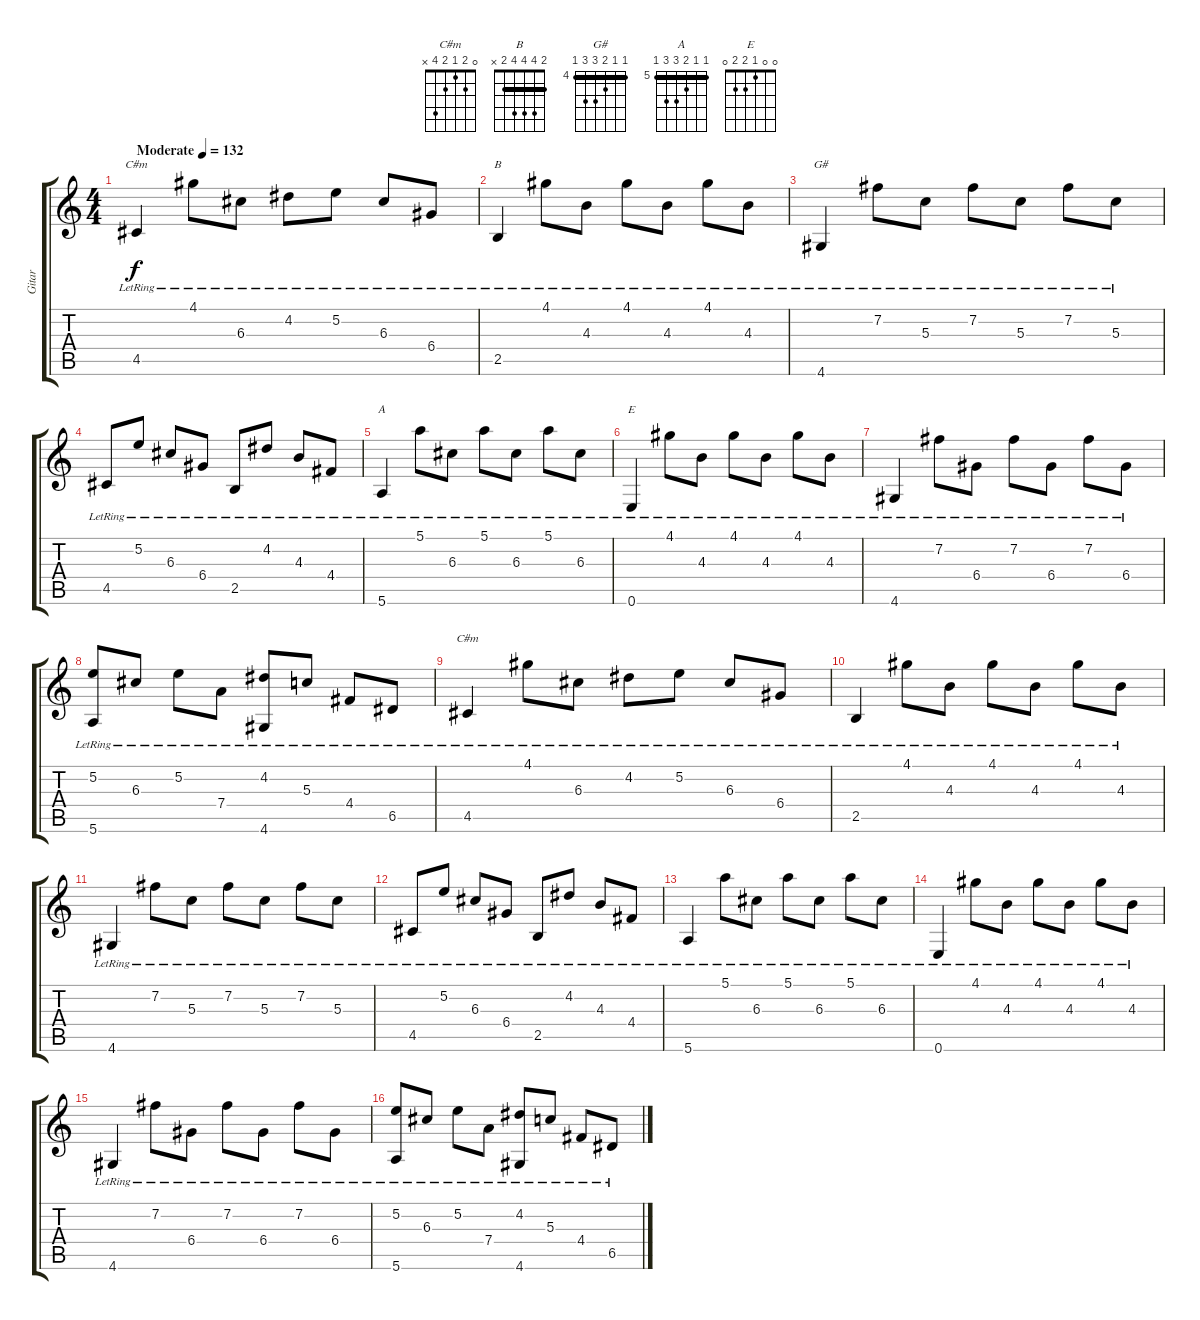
\track ("Gitar" "Gitar") {instrument acousticguitarsteel}
\staff {score tabs}
\tuning (E4 B3 G3 D3 A2 E2) {hide}
\chord ("C#m" 4 5 6 6 4 x) {firstfret 4 barre 4}
\chord ("B" 2 4 4 4 2 x) {barre 2}
\chord ("G#" 4 4 5 6 6 4) {firstfret 4 barre 4}
\chord ("A" 5 5 6 7 7 5) {firstfret 5 barre 5}
\chord ("E" 0 0 1 2 2 0)
\chord ("C#m" 0 2 1 2 4 x)
\ts (4 4)
\tempo (132 "Moderate")
\clef g2
\ks c
4.5{lr}.4{ch "C#m" dy f instrument acousticguitarsteel} 4.1{lr}.8 6.3{lr}.8 4.2{lr}.8 5.2{lr}.8 6.3{lr}.8 6.4{lr}.8 |
2.5{lr}.4{ch "B"} 4.1{lr}.8 4.3{lr}.8 4.1{lr}.8 4.3{lr}.8 4.1{lr}.8 4.3{lr}.8 |
4.6{lr}.4{ch "G#"} 7.2{lr}.8 5.3{lr}.8 7.2{lr}.8 5.3{lr}.8 7.2{lr}.8 5.3{lr}.8 |
4.5{lr}.8 5.2{lr}.8 6.3{lr}.8 6.4{lr}.8 2.5{lr}.8 4.2{lr}.8 4.3{lr}.8 4.4{lr}.8 |
5.6{lr}.4{ch "A"} 5.1{lr}.8 6.3{lr}.8 5.1{lr}.8 6.3{lr}.8 5.1{lr}.8 6.3{lr}.8 |
0.6{lr}.4{ch "E"} 4.1{lr}.8 4.3{lr}.8 4.1{lr}.8 4.3{lr}.8 4.1{lr}.8 4.3{lr}.8 |
4.6{lr}.4 7.2{lr}.8 6.4{lr}.8 7.2{lr}.8 6.4{lr}.8 7.2{lr}.8 6.4{lr}.8 |
(5.2{lr} 5.6{lr}).8 6.3{lr}.8 5.2{lr}.8 7.4{lr}.8 (4.2{lr} 4.6{lr}).8 5.3{lr}.8 4.4{lr}.8 6.5{lr}.8 |
4.5{lr}.4{ch "C#m"} 4.1{lr}.8 6.3{lr}.8 4.2{lr}.8 5.2{lr}.8 6.3{lr}.8 6.4{lr}.8 |
2.5{lr}.4 4.1{lr}.8 4.3{lr}.8 4.1{lr}.8 4.3{lr}.8 4.1{lr}.8 4.3{lr}.8 |
4.6{lr}.4 7.2{lr}.8 5.3{lr}.8 7.2{lr}.8 5.3{lr}.8 7.2{lr}.8 5.3{lr}.8 |
4.5{lr}.8 5.2{lr}.8 6.3{lr}.8 6.4{lr}.8 2.5{lr}.8 4.2{lr}.8 4.3{lr}.8 4.4{lr}.8 |
5.6{lr}.4 5.1{lr}.8 6.3{lr}.8 5.1{lr}.8 6.3{lr}.8 5.1{lr}.8 6.3{lr}.8 |
0.6{lr}.4 4.1{lr}.8 4.3{lr}.8 4.1{lr}.8 4.3{lr}.8 4.1{lr}.8 4.3{lr}.8 |
4.6{lr}.4 7.2{lr}.8 6.4{lr}.8 7.2{lr}.8 6.4{lr}.8 7.2{lr}.8 6.4{lr}.8 |
(5.2{lr} 5.6{lr}).8 6.3{lr}.8 5.2{lr}.8 7.4{lr}.8 (4.2{lr} 4.6{lr}).8 5.3{lr}.8 4.4{lr}.8 6.5{lr}.8
